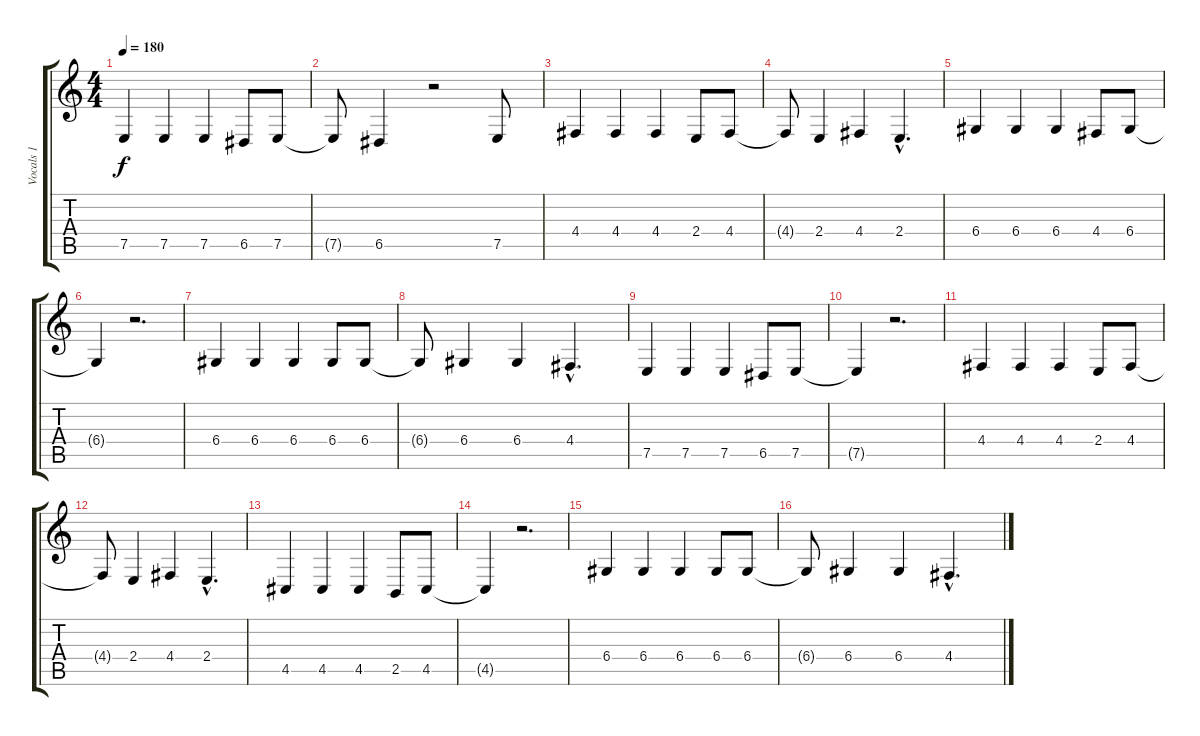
\track ("Vocals 1" "Vocals 1") {instrument lead6voice}
\staff {score tabs}
\tuning (E4 B3 G3 D3 A2 E2) {hide}
\ts (4 4)
\tempo 180
\clef g2
\ks c
7.5.4{dy f} 7.5.4 7.5.4 6.5.8 7.5.8 |
7.5{t}.8 6.5.4 r.2 7.5.8 |
4.4.4 4.4.4 4.4.4 2.4.8 4.4.8 |
4.4{t}.8 2.4.4 4.4.4 2.4{hac}.4{d} |
6.4.4 6.4.4 6.4.4 4.4.8 6.4.8 |
6.4{t}.4 r.2{d} |
6.4.4 6.4.4 6.4.4 6.4.8 6.4.8 |
6.4{t}.8 6.4.4 6.4.4 4.4{hac}.4{d} |
7.5.4 7.5.4 7.5.4 6.5.8 7.5.8 |
7.5{t}.4 r.2{d} |
4.4.4 4.4.4 4.4.4 2.4.8 4.4.8 |
4.4{t}.8 2.4.4 4.4.4 2.4{hac}.4{d} |
4.5.4 4.5.4 4.5.4 2.5.8 4.5.8 |
4.5{t}.4 r.2{d} |
6.4.4 6.4.4 6.4.4 6.4.8 6.4.8 |
6.4{t}.8 6.4.4 6.4.4 4.4{hac}.4{d}
